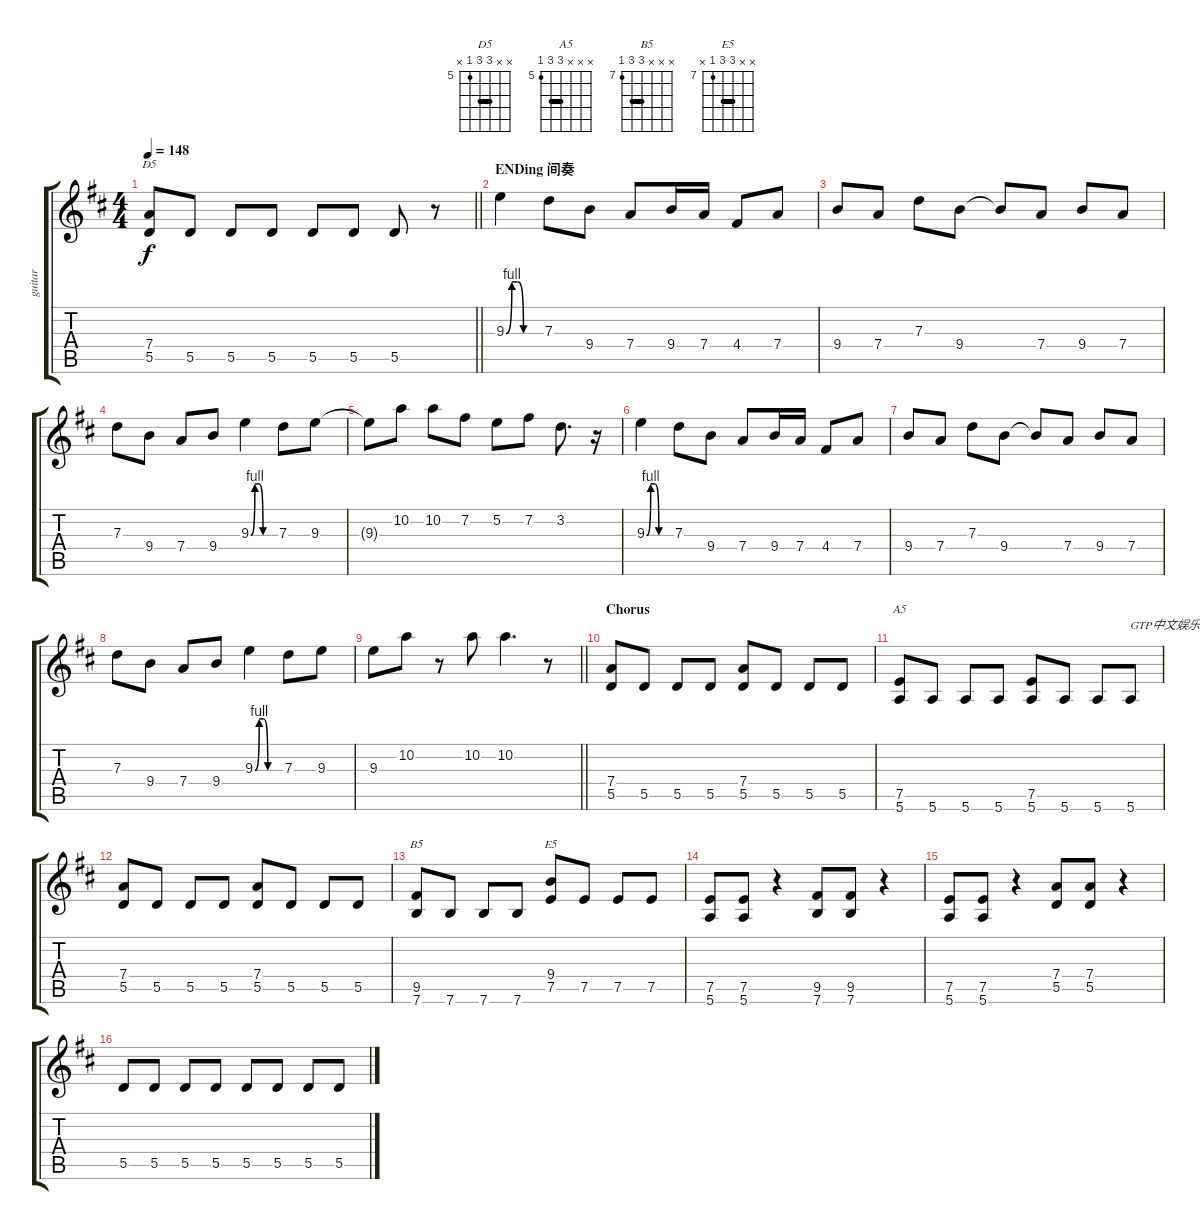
\track ("guitar" "guitar") {instrument overdrivenguitar}
\staff {score tabs}
\tuning (E4 B3 G3 D3 A2 E2) {hide}
\chord ("D5" x x 7 7 5 x) {firstfret 5 barre 7}
\chord ("A5" x x x 7 7 5) {firstfret 5 barre 7}
\chord ("B5" x x x 9 9 7) {firstfret 7 barre 9}
\chord ("E5" x x 9 9 7 x) {firstfret 7 barre 9}
\ts (4 4)
\tempo 148
\clef g2
\barLineRight lightlight
\ks d
(7.4 5.5).8{ch "D5" dy f} 5.5.8 5.5.8 5.5.8 5.5.8 5.5.8 5.5.8 r.8 |
\section ("" "ENDing 间奏")
9.3{be (custom 0 0 10 4 20 4 30 0 60 0)}.4 7.3.8 9.4.8 7.4.8 9.4.16 7.4.16 4.4.8 7.4.8 |
9.4.8 7.4.8 7.3.8 9.4.8 9.4{t}.8 7.4.8 9.4.8 7.4.8 |
7.3.8 9.4.8 7.4.8 9.4.8 9.3{be (custom 0 0 10 4 20 4 30 0 60 0)}.4 7.3.8 9.3.8 |
9.3{t}.8 10.2.8 10.2.8 7.2.8 5.2.8 7.2.8 3.2.8{d} r.16 |
9.3{be (custom 0 0 10 4 20 4 30 0 60 0)}.4 7.3.8 9.4.8 7.4.8 9.4.16 7.4.16 4.4.8 7.4.8 |
9.4.8 7.4.8 7.3.8 9.4.8 9.4{t}.8 7.4.8 9.4.8 7.4.8 |
7.3.8 9.4.8 7.4.8 9.4.8 9.3{be (custom 0 0 10 4 20 4 30 0 60 0)}.4 7.3.8 9.3.8 |
\barLineRight lightlight
9.3.8 10.2.8 r.8 10.2.8 10.2.4{d} r.8 |
\section ("" "Chorus")
(7.4 5.5).8 5.5.8 5.5.8 5.5.8 (7.4 5.5).8 5.5.8 5.5.8 5.5.8 |
(7.5 5.6).8{ch "A5"} 5.6.8 5.6.8 5.6.8 (7.5 5.6).8 5.6.8 5.6.8 5.6.8{txt "GTP中文娱乐网为您提供优秀的谱子"} |
(7.4 5.5).8 5.5.8 5.5.8 5.5.8 (7.4 5.5).8 5.5.8 5.5.8 5.5.8 |
(9.5 7.6).8{ch "B5"} 7.6.8 7.6.8 7.6.8 (9.4 7.5).8{ch "E5"} 7.5.8 7.5.8 7.5.8 |
(7.5 5.6).8 (7.5 5.6).8 r.4 (9.5 7.6).8 (9.5 7.6).8 r.4 |
(7.5 5.6).8 (7.5 5.6).8 r.4 (7.4 5.5).8 (7.4 5.5).8 r.4 |
5.5.8 5.5.8 5.5.8 5.5.8 5.5.8 5.5.8 5.5.8 5.5.8
